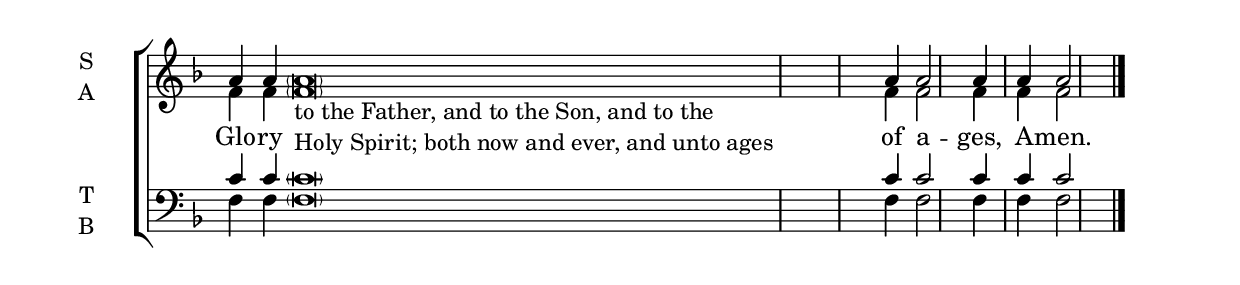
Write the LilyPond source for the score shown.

\version "2.18.2"

% Provide an easy way to group a bunch of text together on a breve
% http://lilypond.org/doc/v2.18/Documentation/notation/working-with-ancient-music_002d_002dscenarios-and-solutions
recite = \once \override LyricText.self-alignment-X = #-1


global = {
  \time 4/4 % Not used, Time_signature_engraver is removed from layout
  \key f \major
  \set Timing.defaultBarType = "" %% Only put bar lines where I say
}

lyricText = \lyricmode {
  Glo -- ry \recite ""% Positioned text in melody goes here
  of a -- ges,
  A -- men.
}

soprano = \relative c'' {
  \global % Leave these here for key to display
  \textLengthOn
  % Note that inserted text here ABOVE the lyrics noted above
  a4 a \parenthesize a\breve_\markup {\column{
      \line{to the Father, and to the Son, and to the}
      \line{Holy Spirit; both now and ever, and unto ages}
  }}
  % of Ages Amen
  a4 a2 a4 \bar "|" a a2 \bar "|."
}

alto = \relative c' {
  \global % Leave these here for key to display
  \textLengthOn
  % Note that inserted text here ABOVE the lyrics noted above
  f4 f \parenthesize f\breve
  % of Ages Amen
  f4 f2 f4 f f2
}

tenor = \relative c' {
  \global % Leave these here for key to display
  \textLengthOn
  % Note that inserted text here ABOVE the lyrics noted above
  c4 c \parenthesize c\breve
  % of Ages Amen
  c4 c2  c4 c c2
}

bass = \relative c {
  \global % Leave these here for key to display
  \textLengthOn
  % Note that inserted text here ABOVE the lyrics noted above
  f4 f \parenthesize f\breve
  % of Ages Amen
  f4 f2 f4 f f2
}

\score {
  \new ChoirStaff <<
    \new Staff \with {
      midiInstrument = "choir aahs"
      instrumentName = \markup \center-column { S A }
    } <<
      \new Voice = "soprano" { \voiceOne \soprano }
      \new Voice = "alto" { \voiceTwo \alto }
    >>
    \new Lyrics \with {
      \override VerticalAxisGroup #'staff-affinity = #CENTER
    } \lyricsto "soprano" \lyricText

    \new Staff \with {
      midiInstrument = "choir aahs"
      instrumentName = \markup \center-column { T B }
      } <<
        \clef bass
        \new Voice = "tenor" { \voiceOne \tenor }
        \new Voice = "bass" { \voiceTwo \bass }
    >>
  >>
  \layout {
    \context {
      \Staff
      \remove "Time_signature_engraver"
    }
    \context {
      \Score
      \omit BarNumber
    }
  }
  \midi { \tempo 4 = 300
          \context {
            \Voice
            \remove "Dynamic_performer"
    }
  }
}
